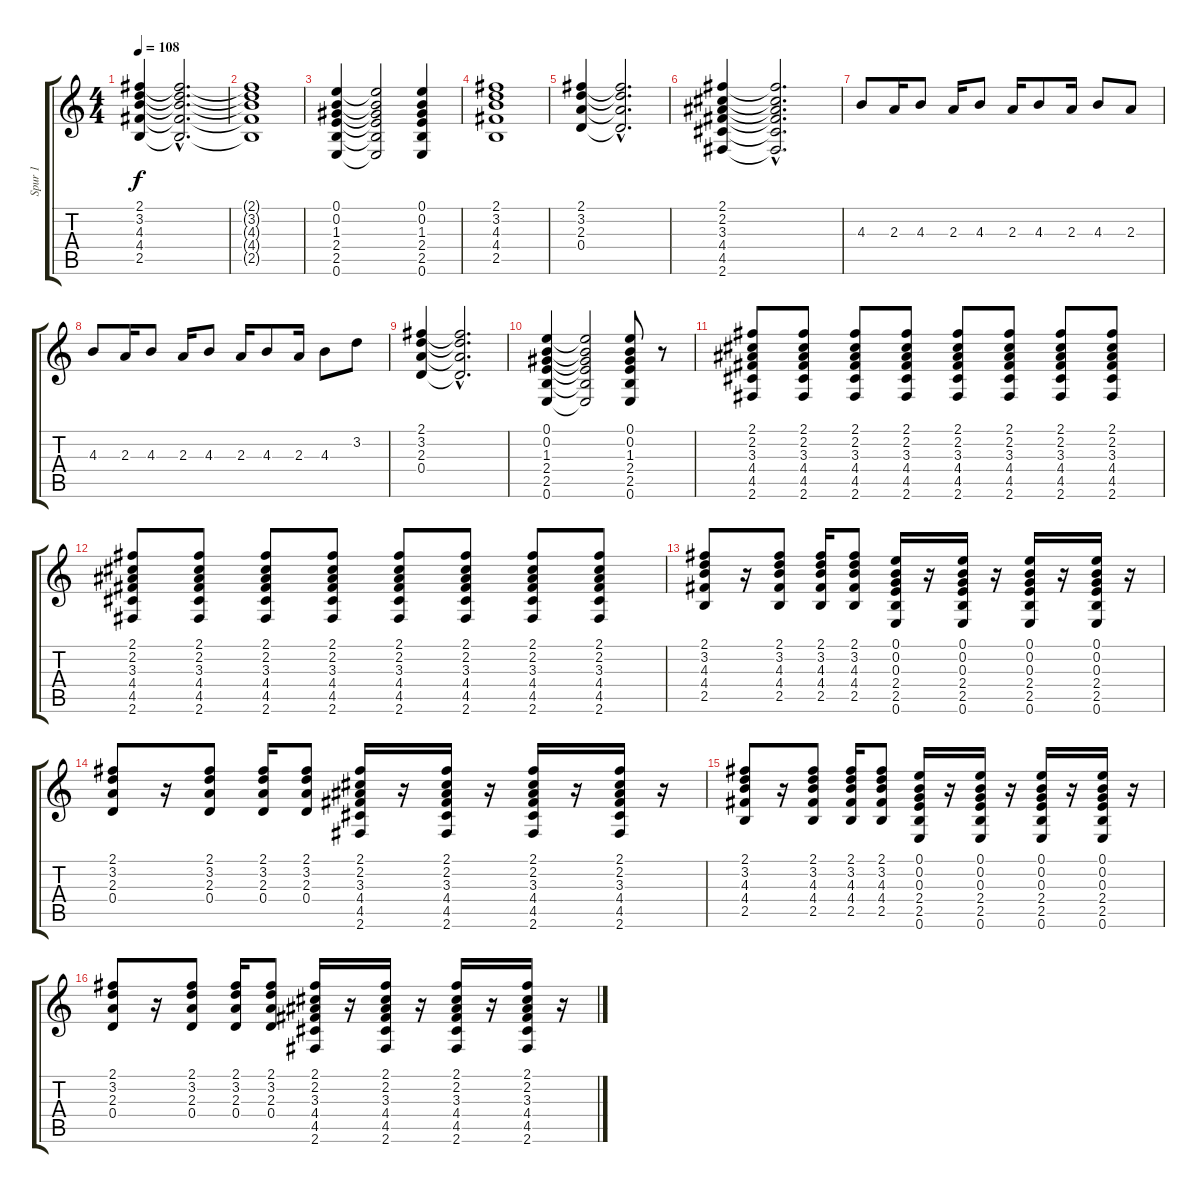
\track ("Spur 1" "Spur 1") {instrument overdrivenguitar}
\staff {score tabs}
\tuning (E4 B3 G3 D3 A2 E2) {hide}
\ts (4 4)
\tempo 108
\clef g2
\ks c
(2.1 3.2 4.3 4.4 2.5).4{dy f volume 9} (2.1{hac t} 3.2{hac t} 4.3{hac t} 4.4{hac t} 2.5{hac t}).2{d volume 3} |
(2.1{t} 3.2{t} 4.3{t} 4.4{t} 2.5{t}).1 |
(0.1 0.2 1.3 2.4 2.5 0.6).4{volume 9} (0.1{t} 0.2{t} 1.3{t} 2.4{t} 2.5{t} 0.6{t}).2{volume 5} (0.1 0.2 1.3 2.4 2.5 0.6).4{volume 9} |
(2.1 3.2 4.3 4.4 2.5).1{volume 3} |
(2.1 3.2 2.3 0.4).4{volume 9} (2.1{hac t} 3.2{hac t} 2.3{hac t} 0.4{hac t}).2{d volume 4} |
(2.1 2.2 3.3 4.4 4.5 2.6).4{volume 9} (2.1{hac t} 2.2{hac t} 3.3{hac t} 4.4{hac t} 4.5{hac t} 2.6{hac t}).2{d volume 4} |
4.3.8{volume 13} 2.3.16 4.3.8 2.3.16 4.3.8 2.3.16 4.3.8 2.3.16 4.3.8 2.3.8 |
4.3.8 2.3.16 4.3.8 2.3.16 4.3.8 2.3.16 4.3.8 2.3.16 4.3.8 3.2.8 |
(2.1 3.2 2.3 0.4).4{volume 9} (2.1{hac t} 3.2{hac t} 2.3{hac t} 0.4{hac t}).2{d volume 4} |
(0.1 0.2 1.3 2.4 2.5 0.6).4{volume 9} (0.1{t} 0.2{t} 1.3{t} 2.4{t} 2.5{t} 0.6{t}).2{volume 5} (0.1 0.2 1.3 2.4 2.5 0.6).8{volume 9} r.8 |
(2.1 2.2 3.3 4.4 4.5 2.6).8 (2.1 2.2 3.3 4.4 4.5 2.6).8 (2.1 2.2 3.3 4.4 4.5 2.6).8 (2.1 2.2 3.3 4.4 4.5 2.6).8 (2.1 2.2 3.3 4.4 4.5 2.6).8 (2.1 2.2 3.3 4.4 4.5 2.6).8 (2.1 2.2 3.3 4.4 4.5 2.6).8 (2.1 2.2 3.3 4.4 4.5 2.6).8 |
(2.1 2.2 3.3 4.4 4.5 2.6).8 (2.1 2.2 3.3 4.4 4.5 2.6).8 (2.1 2.2 3.3 4.4 4.5 2.6).8 (2.1 2.2 3.3 4.4 4.5 2.6).8 (2.1 2.2 3.3 4.4 4.5 2.6).8 (2.1 2.2 3.3 4.4 4.5 2.6).8 (2.1 2.2 3.3 4.4 4.5 2.6).8 (2.1 2.2 3.3 4.4 4.5 2.6).8 |
(2.1 3.2 4.3 4.4 2.5).8{volume 11 balance 10} r.16 (2.1 3.2 4.3 4.4 2.5).8 (2.1 3.2 4.3 4.4 2.5).16 (2.1 3.2 4.3 4.4 2.5).8 (0.1 0.2 0.3 2.4 2.5 0.6).16 r.16 (0.1 0.2 0.3 2.4 2.5 0.6).16 r.16 (0.1 0.2 0.3 2.4 2.5 0.6).16 r.16 (0.1 0.2 0.3 2.4 2.5 0.6).16 r.16 |
(2.1 3.2 2.3 0.4).8 r.16 (2.1 3.2 2.3 0.4).8 (2.1 3.2 2.3 0.4).16 (2.1 3.2 2.3 0.4).8 (2.1 2.2 3.3 4.4 4.5 2.6).16 r.16 (2.1 2.2 3.3 4.4 4.5 2.6).16 r.16 (2.1 2.2 3.3 4.4 4.5 2.6).16 r.16 (2.1 2.2 3.3 4.4 4.5 2.6).16 r.16 |
(2.1 3.2 4.3 4.4 2.5).8 r.16 (2.1 3.2 4.3 4.4 2.5).8 (2.1 3.2 4.3 4.4 2.5).16 (2.1 3.2 4.3 4.4 2.5).8 (0.1 0.2 0.3 2.4 2.5 0.6).16 r.16 (0.1 0.2 0.3 2.4 2.5 0.6).16 r.16 (0.1 0.2 0.3 2.4 2.5 0.6).16 r.16 (0.1 0.2 0.3 2.4 2.5 0.6).16 r.16 |
(2.1 3.2 2.3 0.4).8 r.16 (2.1 3.2 2.3 0.4).8 (2.1 3.2 2.3 0.4).16 (2.1 3.2 2.3 0.4).8 (2.1 2.2 3.3 4.4 4.5 2.6).16 r.16 (2.1 2.2 3.3 4.4 4.5 2.6).16 r.16 (2.1 2.2 3.3 4.4 4.5 2.6).16 r.16 (2.1 2.2 3.3 4.4 4.5 2.6).16 r.16
